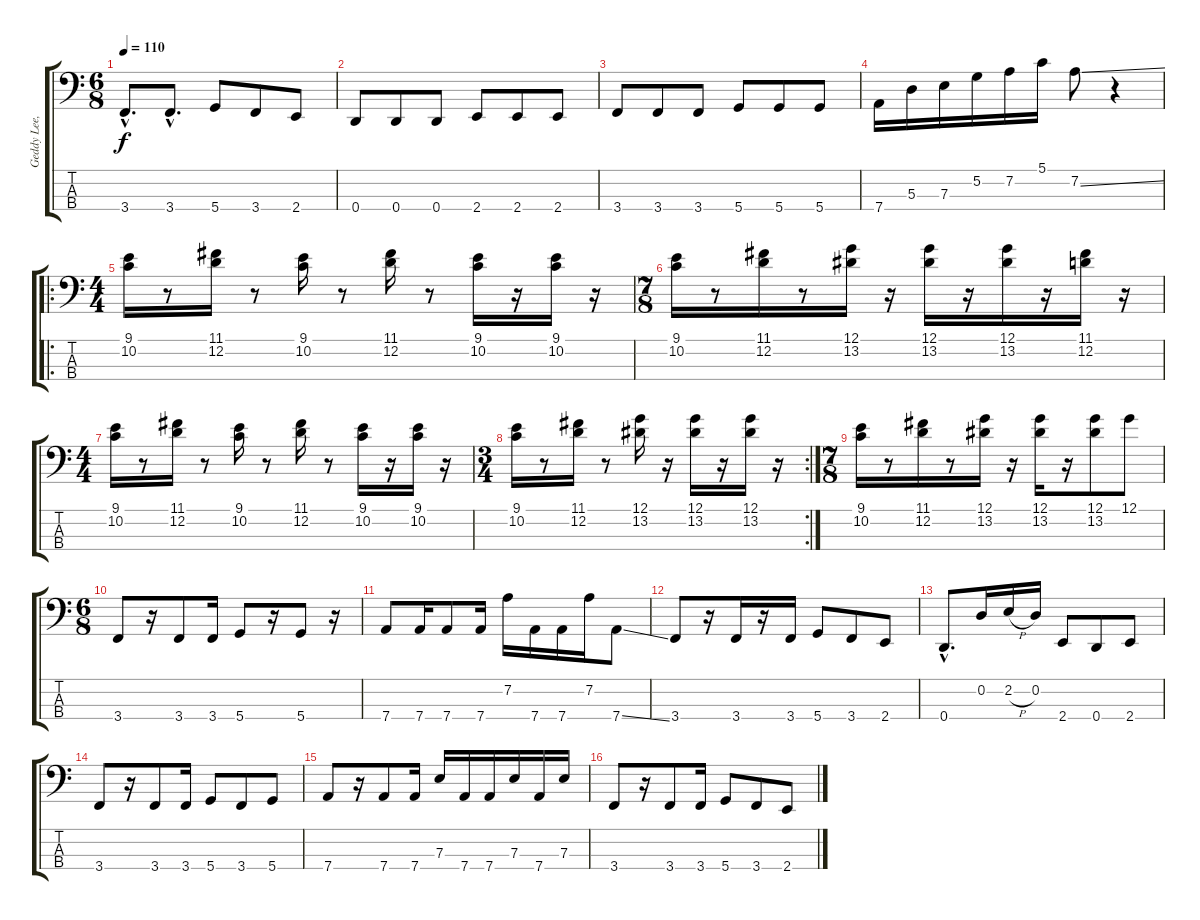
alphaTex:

\track ("Geddy Lee, bass" "Geddy Lee,") {instrument electricbassfinger}
\staff {score tabs}
\tuning (G2 D2 A1 D1) {hide}
\ts (6 8)
\tempo 110
\clef f4
\ks c
3.4{hac}.8{d dy f} 3.4{hac}.8{d} 5.4.8 3.4.8 2.4.8 |
0.4.8 0.4.8 0.4.8 2.4.8 2.4.8 2.4.8 |
3.4.8 3.4.8 3.4.8 5.4.8 5.4.8 5.4.8 |
7.4.16 5.3.16 7.3.16 5.2.16 7.2.16 5.1.16 7.2{ss}.8 r.4 |
\ro
\ts (4 4)
(9.1 10.2).16 r.8 (11.1 12.2).16 r.8 (9.1 10.2).16 r.8 (11.1 12.2).16 r.8 (9.1 10.2).16 r.16 (9.1 10.2).16 r.16 |
\ts (7 8)
(9.1 10.2).16 r.8 (11.1 12.2).16 r.8 (12.1 13.2).16 r.16 (12.1 13.2).16 r.16 (12.1 13.2).16 r.16 (11.1 12.2).16 r.16 |
\ts (4 4)
(9.1 10.2).16 r.8 (11.1 12.2).16 r.8 (9.1 10.2).16 r.8 (11.1 12.2).16 r.8 (9.1 10.2).16 r.16 (9.1 10.2).16 r.16 |
\rc 2
\ts (3 4)
(9.1 10.2).16 r.8 (11.1 12.2).16 r.8 (12.1 13.2).16 r.16 (12.1 13.2).16 r.16 (12.1 13.2).16 r.16 |
\ts (7 8)
(9.1 10.2).16 r.8 (11.1 12.2).16 r.8 (12.1 13.2).16 r.16 (12.1 13.2).16 r.16 (12.1 13.2).8 12.1.8 |
\ts (6 8)
3.4.8 r.16 3.4.8 3.4.16 5.4.8 r.16 5.4.8 r.16 |
7.4.8 7.4.16 7.4.8 7.4.16 7.2.16 7.4.16 7.4.16 7.2.16 7.4{ss}.8 |
3.4.8 r.16 3.4.16 r.16 3.4.16 5.4.8 3.4.8 2.4.8 |
0.4{hac}.8{d} 0.2.16 2.2{h}.16 0.2.16 2.4.8 0.4.8 2.4.8 |
3.4.8 r.16 3.4.8 3.4.16 5.4.8 3.4.8 5.4.8 |
7.4.8 r.16 7.4.8 7.4.16 7.3.16 7.4.16 7.4.16 7.3.16 7.4.16 7.3.16 |
3.4.8 r.16 3.4.8 3.4.16 5.4.8 3.4.8 2.4.8
